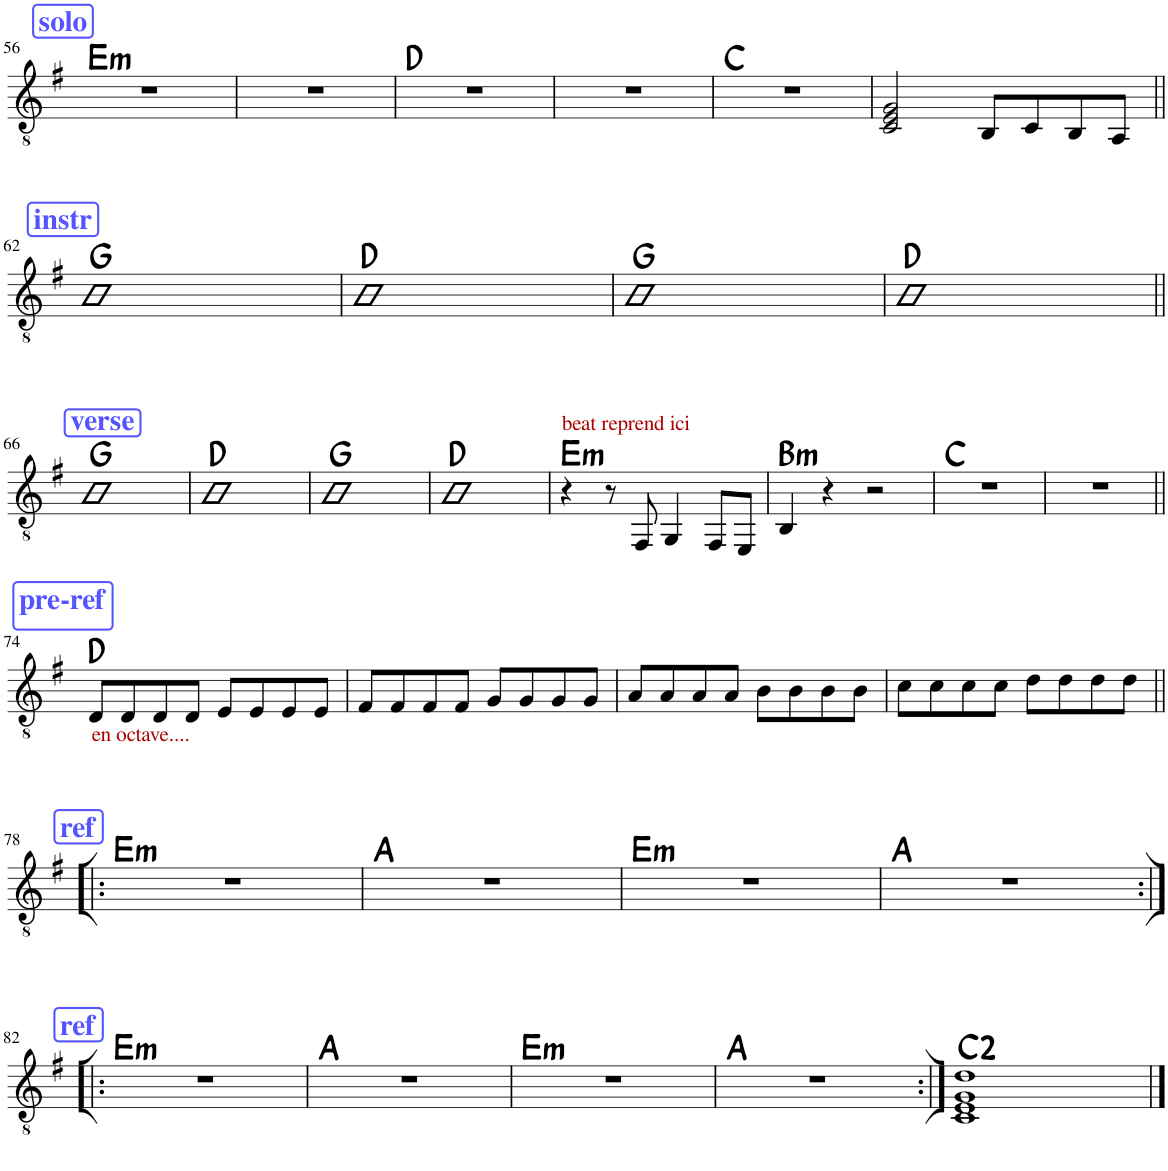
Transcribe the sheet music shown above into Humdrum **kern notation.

**kern	**harte
*part1	*part1
*staff1	*
*I"Classical Guitar	*
*I'Guit.	*
!!LO:PB:g=z
*clefGv2	*
*k[f#]	*
*M4/4	*
!!LO:REH:place=s1:a:B:cj:color=#5555FF:fs=14:t=solo
=56	=56
!	!LO:H:kt=m
1r	E:min
=57	=57
1r	.
=58	=58
1r	D:maj
=59	=59
1r	.
=60	=60
1r	C:maj
=61	=61
2C/ 2E/ 2G/	.
8BB/L	.
8C/	.
8BB/	.
8AA/J	.
!!LO:LB:g=z
!!LO:REH:place=s1:a:B:cj:color=#5555FF:fs=14:t=instr
=62||	=62||
1G	G:maj
=63	=63
1D	D:maj
=64	=64
1G	G:maj
=65	=65
1D	D:maj
!!LO:LB:g=z
!!LO:REH:place=s1:a:B:cj:color=#5555FF:fs=14:t=verse
=66||	=66||
1G	G:maj
=67	=67
1D	D:maj
=68	=68
1G	G:maj
=69	=69
1D	D:maj
=70	=70
!LO:TX:a:color=#AA0000:t=beat reprend ici	!LO:H:kt=m
4r	E:min
8r	.
8FF#/	.
4GG/	.
8FF#/L	.
8EE/J	.
=71	=71
!	!LO:H:kt=m
4BB/	B:min
4r	.
2r	.
=72	=72
1r	C:maj
=73	=73
1r	.
!!LO:LB:g=z
!!LO:REH:place=s1:a:t=
!!LO:REH:place=s1:a:B:cj:color=#5555FF:fs=14:t=pre-ref
=74||	=74||
8D/L	D:maj
8D/	.
8D/	.
8D/J	.
!LO:TX:b:color=#AA0000:t=en octave....	!
8E/L	.
8E/	.
8E/	.
8E/J	.
=75	=75
8F#/L	.
8F#/	.
8F#/	.
8F#/J	.
8G/L	.
8G/	.
8G/	.
8G/J	.
=76	=76
8A/L	.
8A/	.
8A/	.
8A/J	.
8B\L	.
8B\	.
8B\	.
8B\J	.
=77	=77
8c\L	.
8c\	.
8c\	.
8c\J	.
8d\L	.
8d\	.
8d\	.
8d\J	.
!!LO:LB:g=z
!!LO:REH:place=s1:a:B:cj:color=#5555FF:fs=14:t=ref
=78!|:	=78!|:
!	!LO:H:kt=m
1r	E:min
=79	=79
1r	A:maj
=80	=80
!	!LO:H:kt=m
1r	E:min
=81	=81
1r	A:maj
!!LO:LB:g=z
!!LO:REH:place=s1:a:B:cj:color=#5555FF:fs=14:t=ref
=82:|!|:	=82:|!|:
!	!LO:H:kt=m
1r	E:min
=83	=83
1r	A:maj
=84	=84
!	!LO:H:kt=m
1r	E:min
=85	=85
1r	A:maj
=86:|!	=86:|!
1C 1E 1G 1d	C:maj(2)
==	==
*-	*-
